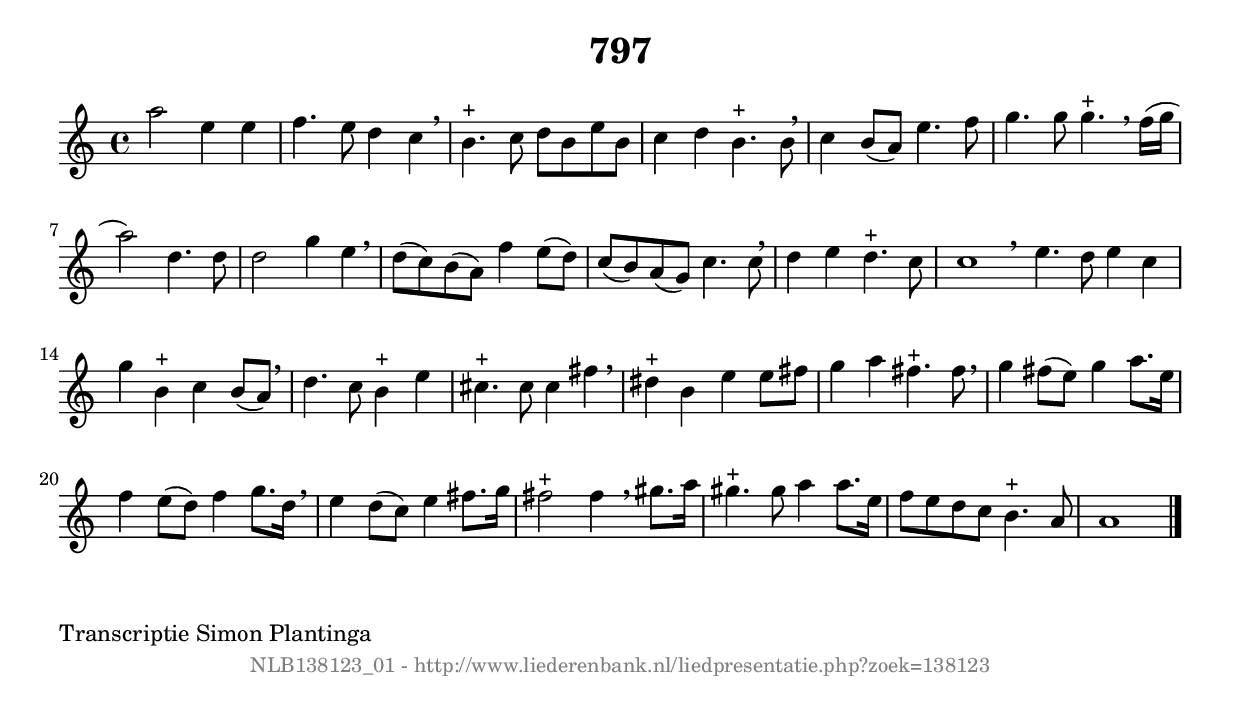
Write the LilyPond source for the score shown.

%
% produced by wce2krn 1.64 (7 June 2014)
%
\version"2.16"
#(append! paper-alist '(("long" . (cons (* 210 mm) (* 2000 mm)))))
#(set-default-paper-size "long")
sb = {\breathe}
mBreak = {\breathe }
bBreak = {\breathe }
x = {\once\override NoteHead #'style = #'cross }
gl=\glissando
itime={\override Staff.TimeSignature #'stencil = ##f }
ficta = {\once\set suggestAccidentals = ##t}
fine = {\once\override Score.RehearsalMark #'self-alignment-X = #1 \mark \markup {\italic{Fine}}}
dc = {\once\override Score.RehearsalMark #'self-alignment-X = #1 \mark \markup {\italic{D.C.}}}
dcf = {\once\override Score.RehearsalMark #'self-alignment-X = #1 \mark \markup {\italic{D.C. al Fine}}}
dcc = {\once\override Score.RehearsalMark #'self-alignment-X = #1 \mark \markup {\italic{D.C. al Coda}}}
ds = {\once\override Score.RehearsalMark #'self-alignment-X = #1 \mark \markup {\italic{D.S.}}}
dsf = {\once\override Score.RehearsalMark #'self-alignment-X = #1 \mark \markup {\italic{D.S. al Fine}}}
dsc = {\once\override Score.RehearsalMark #'self-alignment-X = #1 \mark \markup {\italic{D.S. al Coda}}}
pv = {\set Score.repeatCommands = #'((volta "1"))}
sv = {\set Score.repeatCommands = #'((volta "2"))}
tv = {\set Score.repeatCommands = #'((volta "3"))}
qv = {\set Score.repeatCommands = #'((volta "4"))}
xv = {\set Score.repeatCommands = #'((volta #f))}
\header{ tagline = ""
title = "797"
}
\score {{
\key a \minor
\relative g'
{
\set melismaBusyProperties = #'()
\time 4/4
\tempo 4=120
\override Score.MetronomeMark #'transparent = ##t
\override Score.RehearsalMark #'break-visibility = #(vector #t #t #f)
a'2 e4 e4 | f4. e8 d4 c4 \sb | b4.^"+" c8 d8 b8 e8 b8 | c4 d4 b4.^"+" b8 \sb | c4 b8( a8) e'4. f8 | g4. g8 g4.^"+" \mBreak
f16( g16 | a2) d,4. d8 | d2 g4 e4 \sb | d8( c8) b8( a8) f'4 e8( d8) | c8( b8) a8( g8) c4. c8 \sb | d4 e4 d4.^"+" c8 | c1 \bar ":|:" \bBreak
e4. d8 e4 c4 | g'4 b,4^"+" c4 b8( a8) \sb | d4. c8 b4^"+" e4 | cis4.^"+" cis8 cis4 fis4 \sb | dis4^"+" b4 e4 e8 fis8 | g4 a4 fis4.^"+" fis8 | \mBreak \bar "|"
g4 fis8( e8) g4 a8. e16 | f4 e8( d8) f4 g8. d16 \sb | e4 d8( c8) e4 fis8. g16 | fis2^"+" fis4 \sb gis8. a16 | gis4.^"+" gis8 a4 a8. e16 | f8 e8 d8 c8 b4.^"+" a8 | a1 \bar "|."
 }}
 \midi { }
 \layout {
            indent = 0.0\cm
}
}
\markup { \wordwrap-string #" 
Transcriptie Simon Plantinga
"}
\markup { \vspace #0 } \markup { \with-color #grey \fill-line { \center-column { \smaller "NLB138123_01 - http://www.liederenbank.nl/liedpresentatie.php?zoek=138123" } } }
